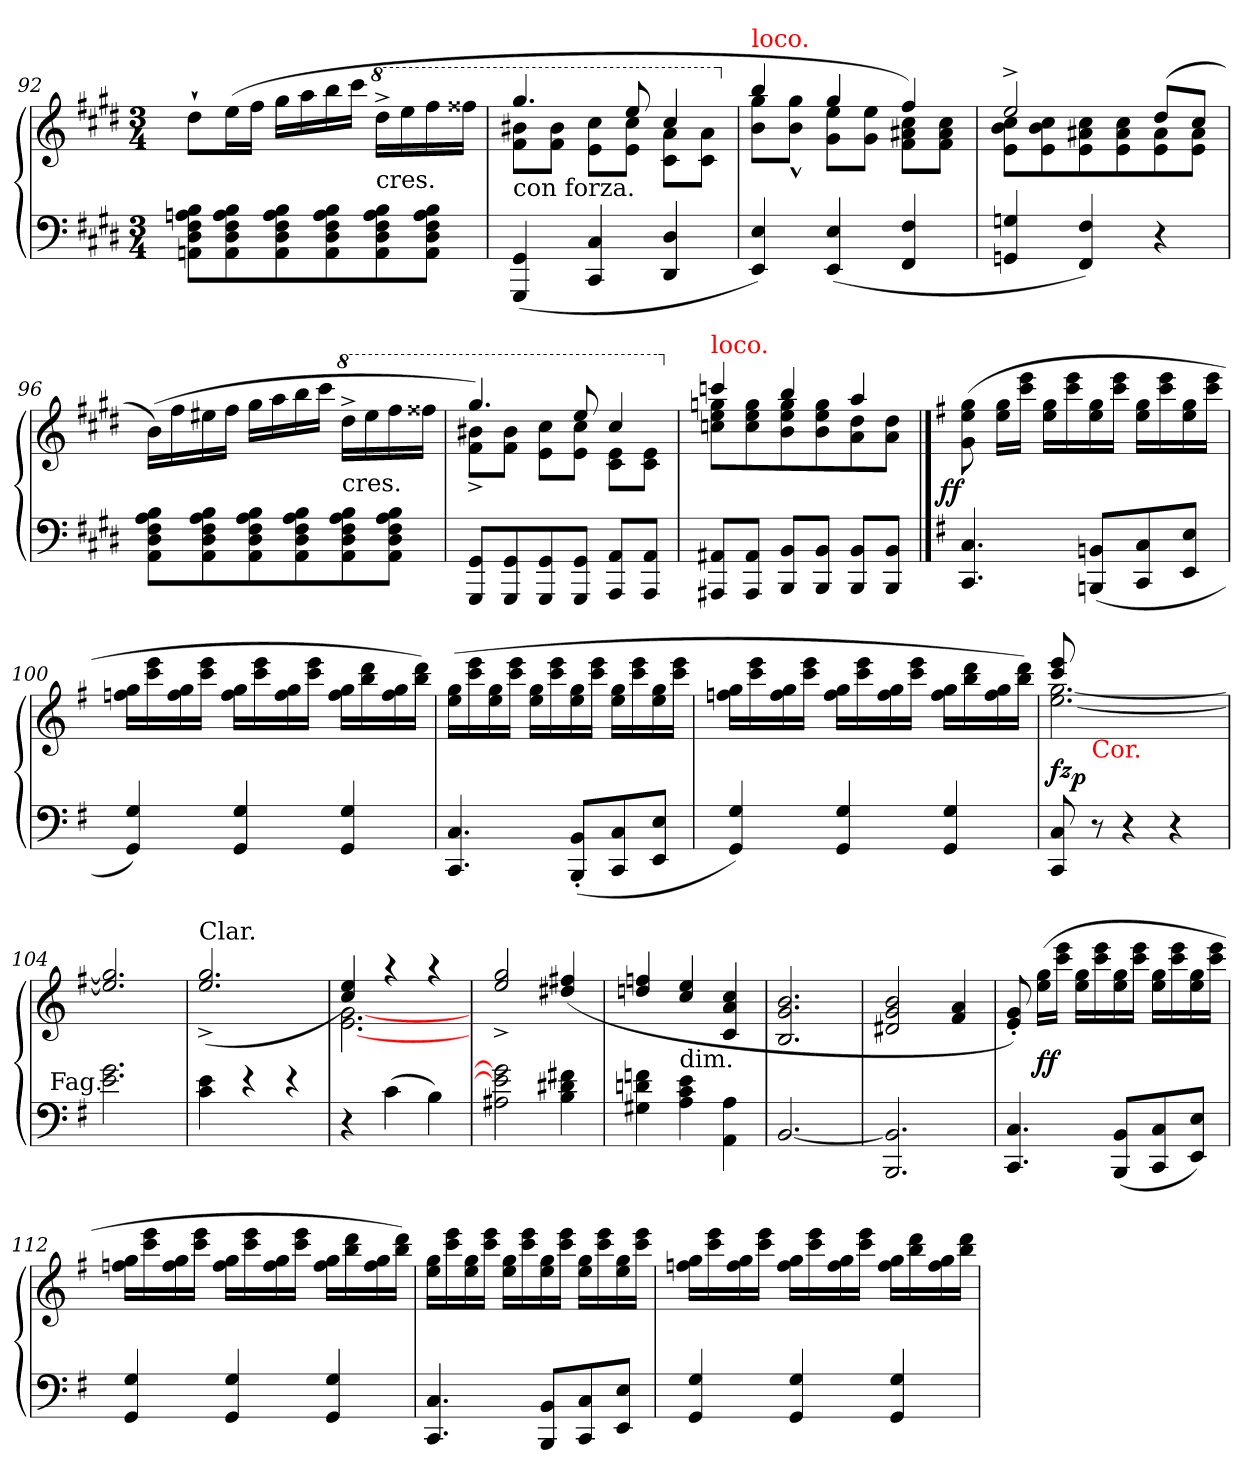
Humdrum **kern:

**kern	**kern	**dynam
*part1	*part1	*part1
*staff2	*staff1	*staff1/2
*clefF4	*clefG2	*
*k[f#c#g#d#]	*k[f#c#g#d#]	*
*M3/4	*M3/4	*
=92	=92	=92
8B!\ 8An!\ 8F#!\ 8D#!\ 8AAn!\L	8dd#`>!\L	.
8B!\ 8A!\ 8F#!\ 8D#!\ 8AA!\	(>16ee!\L	.
.	16ff#!\JJ	.
8B!\ 8A!\ 8F#!\ 8D#!\ 8AA!\	16gg#!\LL	.
.	16aa!\	.
8B!\ 8A!\ 8F#!\ 8D#!\ 8AA!\	16bb!\	.
.	16ccc#!\JJ	.
*	*8va	*
!	!LO:TX:c:t=cres.	!
8B!\ 8A!\ 8F#!\ 8D#!\ 8AA!\	16ddd#^>!\LL	.
.	16eee!\	.
8B!\ 8A!\ 8F#!\ 8D#!\ 8AA!\J	16fff#!\	.
.	16fff##X!\JJ	.
=93	=93	=93
*	*^	*
!LO:TX:a:t=con forza.	!	!	!
(<4GG#! 4GGG#!	4.ggg#!	8bb#X!\ 8ff#!\L	.
.	.	8bb#!\ 8ff#!\J	.
4C#! 4CC#!	.	8ccc#!\ 8ee!\L	.
.	8eee!	8ccc#!\ 8ee!\J	.
4D#! 4DD#!	4ccc#!	8aa!\ 8cc#!\L	.
.	.	8aa!\ 8cc#!\J	.
=94	=94	=94	=94
*	*X8va	*	*
!	!LO:TX:a:color=red:t=loco.	!	!
4E! 4EE!)	4bb!	8gg#!\ 8b!\L	.
.	.	8gg#!^^>\ 8b!^^>\J	.
(<4E! 4EE!	4gg#!	8ee!\ 8g#!\L	.
.	.	8ee!\ 8g#!\J	.
4F#! 4FF#!	4ff#!)	8cc#!\ 8a#X!\ 8f#!\L	.
.	.	8cc#!\ 8a#!\ 8f#!\J	.
=95	=95	=95	=95
4Gn! 4GGn!	2ee^>!	8cc#!\ 8b!\ 8e!\L	.
.	.	8cc#!\ 8b!\ 8e!\	.
4F#! 4FF#!)	.	8cc#!\ 8a#X!\ 8e!\	.
.	.	8cc#!\ 8a#!\ 8e!\	.
4r	(>8dd#!L	8a#!\ 8e!\	.
.	8cc#!J	8a#!\ 8e!\J	.
*	*v	*v	*
=96	=96	=96
8B!\ 8A!\ 8F#!\ 8D#!\ 8AA!\L	(>16b!\LL)	.
.	16ff#!\	.
8B!\ 8A!\ 8F#!\ 8D#!\ 8AA!\	16ee#X!\	.
.	16ff#!\JJ	.
8B!\ 8A!\ 8F#!\ 8D#!\ 8AA!\	16gg#!\LL	.
.	16aa!\	.
8B!\ 8A!\ 8F#!\ 8D#!\ 8AA!\	16bb!\	.
.	16ccc#!\JJ	.
*	*8va	*
!	!LO:TX:c:t=cres.	!
8B!\ 8A!\ 8F#!\ 8D#!\ 8AA!\	16ddd#^>!\LL	.
.	16eee#!\	.
8B!\ 8A!\ 8F#!\ 8D#!\ 8AA!\J	16fff#!\	.
.	16fff##X!\JJ	.
=97	=97	=97
*	*^	*
8GG#! 8GGG#!L	4.ggg#!)	8bb#X!^<\ 8ff#!^<\L	.
8GG#! 8GGG#!	.	8bb#!\ 8ff#!\J	.
8GG#! 8GGG#!	.	8ccc#!\ 8ee!\L	.
8GG#! 8GGG#!J	8eee!	8ccc#!\ 8ee!\J	.
8AA! 8AAA!L	4ccc#!	8ee!\ 8cc#!\L	.
8AA! 8AAA!J	.	8ee!\ 8cc#!\J	.
=98	=98	=98	=98
*	*X8va	*	*
!	!LO:TX:a:color=red:t=loco.	!	!
8AA#X! 8AAA#X!L	4cccn!	8ggn!\ 8ee!\ 8ccn!\L	.
8AA#! 8AAA#!J	.	8gg!\ 8ee!\ 8cc!\	.
8BB! 8BBB!L	4bb!	8gg!\ 8ee!\ 8b!\	.
8BB! 8BBB!J	.	8gg!\ 8ee!\ 8b!\	.
8BB! 8BBB!L	4aa!	8dd#!\ 8a!\	.
8BB! 8BBB!J	.	8dd#!\ 8a!\J	.
*	*v	*v	*
==	==	==
*k[f#]	*k[f#]	*
*	*^	*
!	!	!	!LO:DY:rj
*	*v	*v	*
4.C! 4.CC!	(>8gg! 8ee! 8g!	ff
.	16gg!\ 16ee!\LL	.
.	16eee!\ 16ccc!\JJ	.
.	16gg!\ 16ee!\LL	.
.	16eee!\ 16ccc!\	.
(<8BBn! 8BBBn!L	16gg!\ 16ee!\	.
.	16eee!\ 16ccc!\JJ	.
8C! 8CC!	16gg!\ 16ee!\LL	.
.	16eee!\ 16ccc!\	.
8E! 8EE!J	16gg!\ 16ee!\	.
.	16eee!\ 16ccc!\JJ	.
=100	=100	=100
4G! 4GG!)	16gg!\ 16ffn!\LL	.
.	16eee!\ 16ccc!\	.
.	16gg!\ 16ff!\	.
.	16eee!\ 16ccc!\JJ	.
4G! 4GG!	16gg!\ 16ff!\LL	.
.	16eee!\ 16ccc!\	.
.	16gg!\ 16ff!\	.
.	16eee!\ 16ccc!\JJ	.
4G! 4GG!	16gg!\ 16ff!\LL	.
.	16ddd!\ 16bb!\	.
.	16gg!\ 16ff!\	.
.	16ddd!\ 16bb!\JJ)	.
=101	=101	=101
4.C! 4.CC!	(>16gg!\ 16ee!\LL	.
.	16eee!\ 16ccc!\	.
.	16gg!\ 16ee!\	.
.	16eee!\ 16ccc!\JJ	.
.	16gg!\ 16ee!\LL	.
.	16eee!\ 16ccc!\	.
(<8BB!'< 8BBB!'<L	16gg!\ 16ee!\	.
.	16eee!\ 16ccc!\JJ	.
8C! 8CC!	16gg!\ 16ee!\LL	.
.	16eee!\ 16ccc!\	.
8E! 8EE!J	16gg!\ 16ee!\	.
.	16eee!\ 16ccc!\JJ	.
=102	=102	=102
4G! 4GG!)	16gg!\ 16ffn!\LL	.
.	16eee!\ 16ccc!\	.
.	16gg!\ 16ff!\	.
.	16eee!\ 16ccc!\JJ	.
4G! 4GG!	16gg!\ 16ff!\LL	.
.	16eee!\ 16ccc!\	.
.	16gg!\ 16ff!\	.
.	16eee!\ 16ccc!\JJ	.
4G! 4GG!	16gg!\ 16ff!\LL	.
.	16ddd!\ 16bb!\	.
.	16gg!\ 16ff!\	.
.	16ddd!\ 16bb!\JJ)	.
=103	=103	=103
*	*^	*
*	*	*^	*
8C! 8CC!	8eee! 8ccc!	[2.gg! [2.ee!	16ryy	fz
.	.	.	2ryy	p
!	!LO:TX:b:color=red:t=Cor.	!	!	!
8r	8ryy	.	.	.
4r	2ryy	.	.	.
4r	.	.	.	.
.	.	.	8.ryy	.
=104	=104	=104	=104	=104
!LO:TX:a:rj:t=Fag.	!	!	!	!
*	*v	*v	*v	*
2.g!\ 2.e!\	2.gg!]/ 2.ee!]/	.
=105	=105	=105
!	!LO:TX:a:t=Clar.	!
4e!\ 4c!\	(>2.gg!^>/ 2.ee!^>/	.
4re	.	.
4re	.	.
=106	=106	=106
*	*^	*
4r	4ee! 4cc!)	[2.g! [2.e!	.
(>4c!	4raa	.	.
4B!)	4raa	.	.
*	*v	*v	*
=107	=107	=107
2g!]\ 2e!]\ 2A#X!\	2gg!^>/ 2ee!^>/	.
4f#X! 4d#X! 4B!	(>4ff#X!/ 4dd#X!/	.
=108	=108	=108
4fn!\ 4dn!\ 4G#X!\	4ffn!/ 4ddn!/	.
!	!LO:TX:c:t=dim.	!
4e!\ 4c!\ 4A!\	4ee!/ 4cc!/	.
4A! 4AA!	4cc! 4a! 4c!	.
=109	=109	=109
[2.BB!	2.b! 2.g! 2.B!	.
=110	=110	=110
2.BB!] 2.BBB!	2b! 2g! 2d#X!	.
.	4a! 4f#!	.
=111	=111	=111
4.C! 4.CC!	8g!'< 8e!'<)	.
.	(>16gg!\ 16ee!\LL	ff
.	16eee!\ 16ccc!\JJ	.
.	16gg!\ 16ee!\LL	.
.	16eee!\ 16ccc!\	.
(<8BB! 8BBB!L	16gg!\ 16ee!\	.
.	16eee!\ 16ccc!\JJ	.
8C! 8CC!	16gg!\ 16ee!\LL	.
.	16eee!\ 16ccc!\	.
8E! 8EE!J)	16gg!\ 16ee!\	.
.	16eee!\ 16ccc!\JJ	.
=112	=112	=112
4G! 4GG!	16gg!\ 16ffn!\LL	.
.	16eee!\ 16ccc!\	.
.	16gg!\ 16ff!\	.
.	16eee!\ 16ccc!\JJ	.
4G! 4GG!	16gg!\ 16ff!\LL	.
.	16eee!\ 16ccc!\	.
.	16gg!\ 16ff!\	.
.	16eee!\ 16ccc!\JJ	.
4G! 4GG!	16gg!\ 16ff!\LL	.
.	16ddd!\ 16bb!\	.
.	16gg!\ 16ff!\	.
.	16ddd!\ 16bb!\JJ)	.
=113	=113	=113
4.C! 4.CC!	16gg!\ 16ee!\LL	.
.	16eee!\ 16ccc!\	.
.	16gg!\ 16ee!\	.
.	16eee!\ 16ccc!\JJ	.
.	16gg!\ 16ee!\LL	.
.	16eee!\ 16ccc!\	.
8BB! 8BBB!L	16gg!\ 16ee!\	.
.	16eee!\ 16ccc!\JJ	.
8C! 8CC!	16gg!\ 16ee!\LL	.
.	16eee!\ 16ccc!\	.
8E! 8EE!J	16gg!\ 16ee!\	.
.	16eee!\ 16ccc!\JJ	.
=114	=114	=114
4G! 4GG!	16gg!\ 16ffn!\LL	.
.	16eee!\ 16ccc!\	.
.	16gg!\ 16ff!\	.
.	16eee!\ 16ccc!\JJ	.
4G! 4GG!	16gg!\ 16ff!\LL	.
.	16eee!\ 16ccc!\	.
.	16gg!\ 16ff!\	.
.	16eee!\ 16ccc!\JJ	.
4G! 4GG!	16gg!\ 16ff!\LL	.
.	16ddd!\ 16bb!\	.
.	16gg!\ 16ff!\	.
.	16ddd!\ 16bb!\JJ	.
=	=	=
*-	*-	*-
